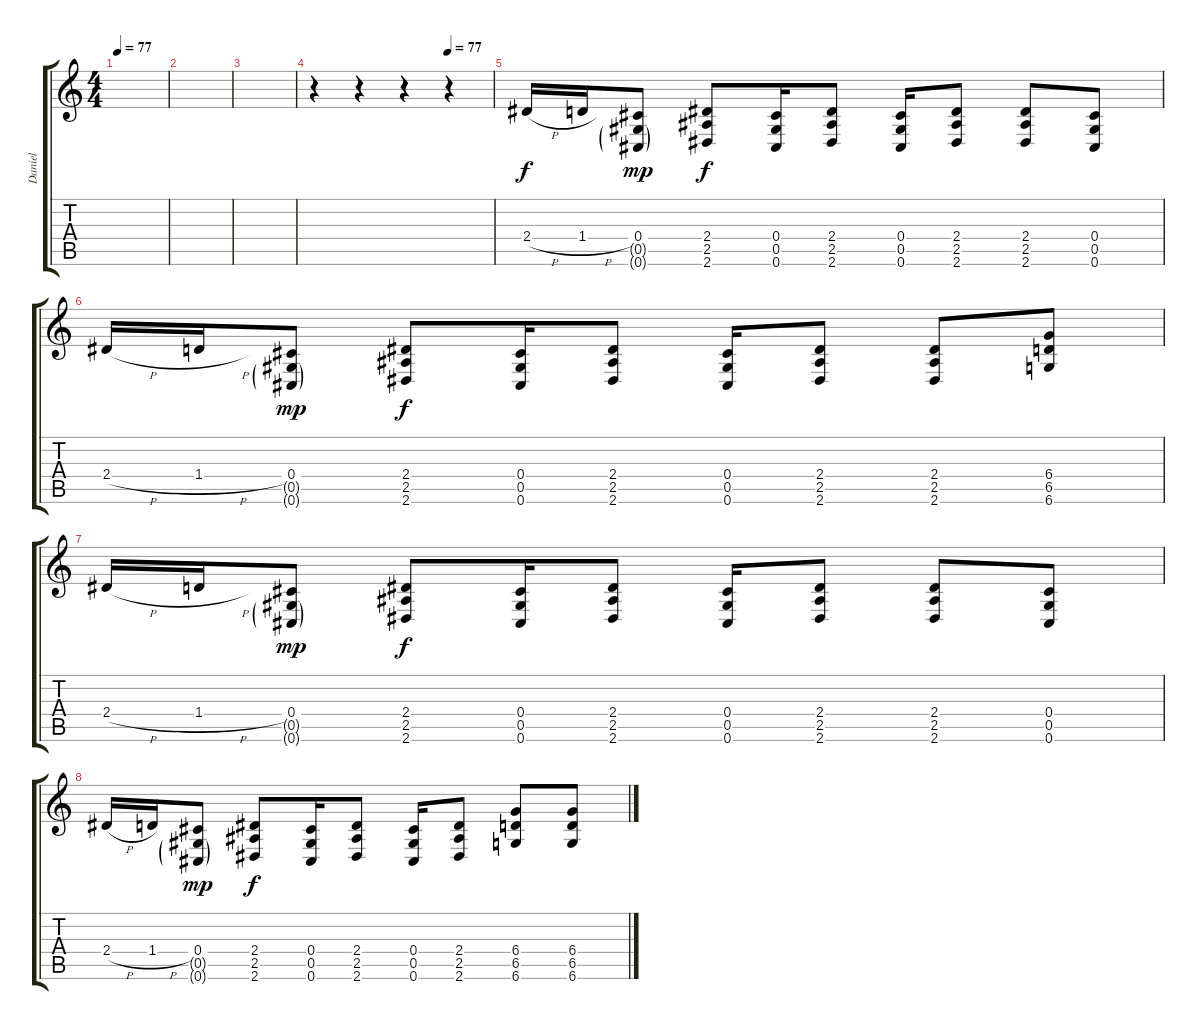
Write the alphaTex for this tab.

\track ("Daniel" "Daniel") {instrument distortionguitar}
\staff {score tabs}
\tuning (Eb4 Bb3 Gb3 Db3 Ab2 Db2) {hide}
\ts (4 4)
\tempo 77
\clef g2
\ks c
|
|
|
\tempo (77 0.75)
r.4 r.4 r.4 r.4 |
2.4{h}.16 1.4{h}.16 (0.4 0.5{g} 0.6{g}).8{dy mp} (2.4 2.5 2.6).8{dy f} (0.4 0.5 0.6).16 (2.4 2.5 2.6).8 (0.4 0.5 0.6).16 (2.4 2.5 2.6).8 (2.4 2.5 2.6).8 (0.4 0.5 0.6).8 |
2.4{h}.16 1.4{h}.16 (0.4 0.5{g} 0.6{g}).8{dy mp} (2.4 2.5 2.6).8{dy f} (0.4 0.5 0.6).16 (2.4 2.5 2.6).8 (0.4 0.5 0.6).16 (2.4 2.5 2.6).8 (2.4 2.5 2.6).8 (6.4 6.5 6.6).8 |
2.4{h}.16 1.4{h}.16 (0.4 0.5{g} 0.6{g}).8{dy mp} (2.4 2.5 2.6).8{dy f} (0.4 0.5 0.6).16 (2.4 2.5 2.6).8 (0.4 0.5 0.6).16 (2.4 2.5 2.6).8 (2.4 2.5 2.6).8 (0.4 0.5 0.6).8 |
2.4{h}.16 1.4{h}.16 (0.4 0.5{g} 0.6{g}).8{dy mp} (2.4 2.5 2.6).8{dy f} (0.4 0.5 0.6).16 (2.4 2.5 2.6).8 (0.4 0.5 0.6).16 (2.4 2.5 2.6).8 (6.4 6.5 6.6).8 (6.4 6.5 6.6).8
